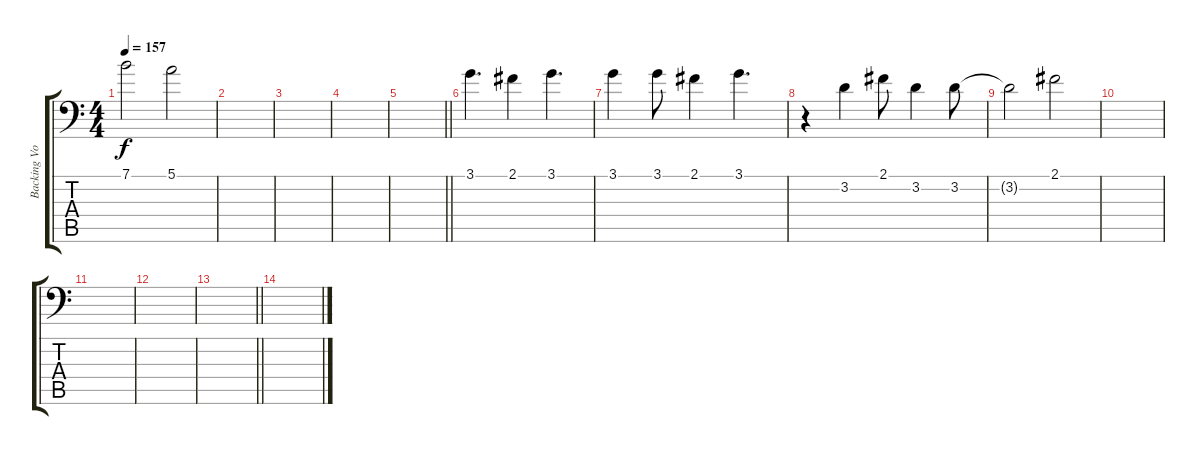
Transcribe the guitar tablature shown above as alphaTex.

\track ("Backing Vocals" "Backing Vo") {instrument lead6voice}
\staff {score tabs}
\tuning (E4 B3 G3 D3 A2 A1) {hide}
\ts (4 4)
\tempo 157
\clef f4
\ks c
7.1{t}.2{dy f} 5.1.2 |
|
|
|
\barLineRight lightlight
|
\section ("" "")
3.1.4{d} 2.1.4 3.1.4{d} |
3.1.4 3.1.8 2.1.4 3.1.4{d} |
r.4 3.2.4 2.1.8 3.2.4 3.2.8 |
3.2{t}.2 2.1.2 |
|
|
|
\barLineRight lightlight
|
\section ("" "")
